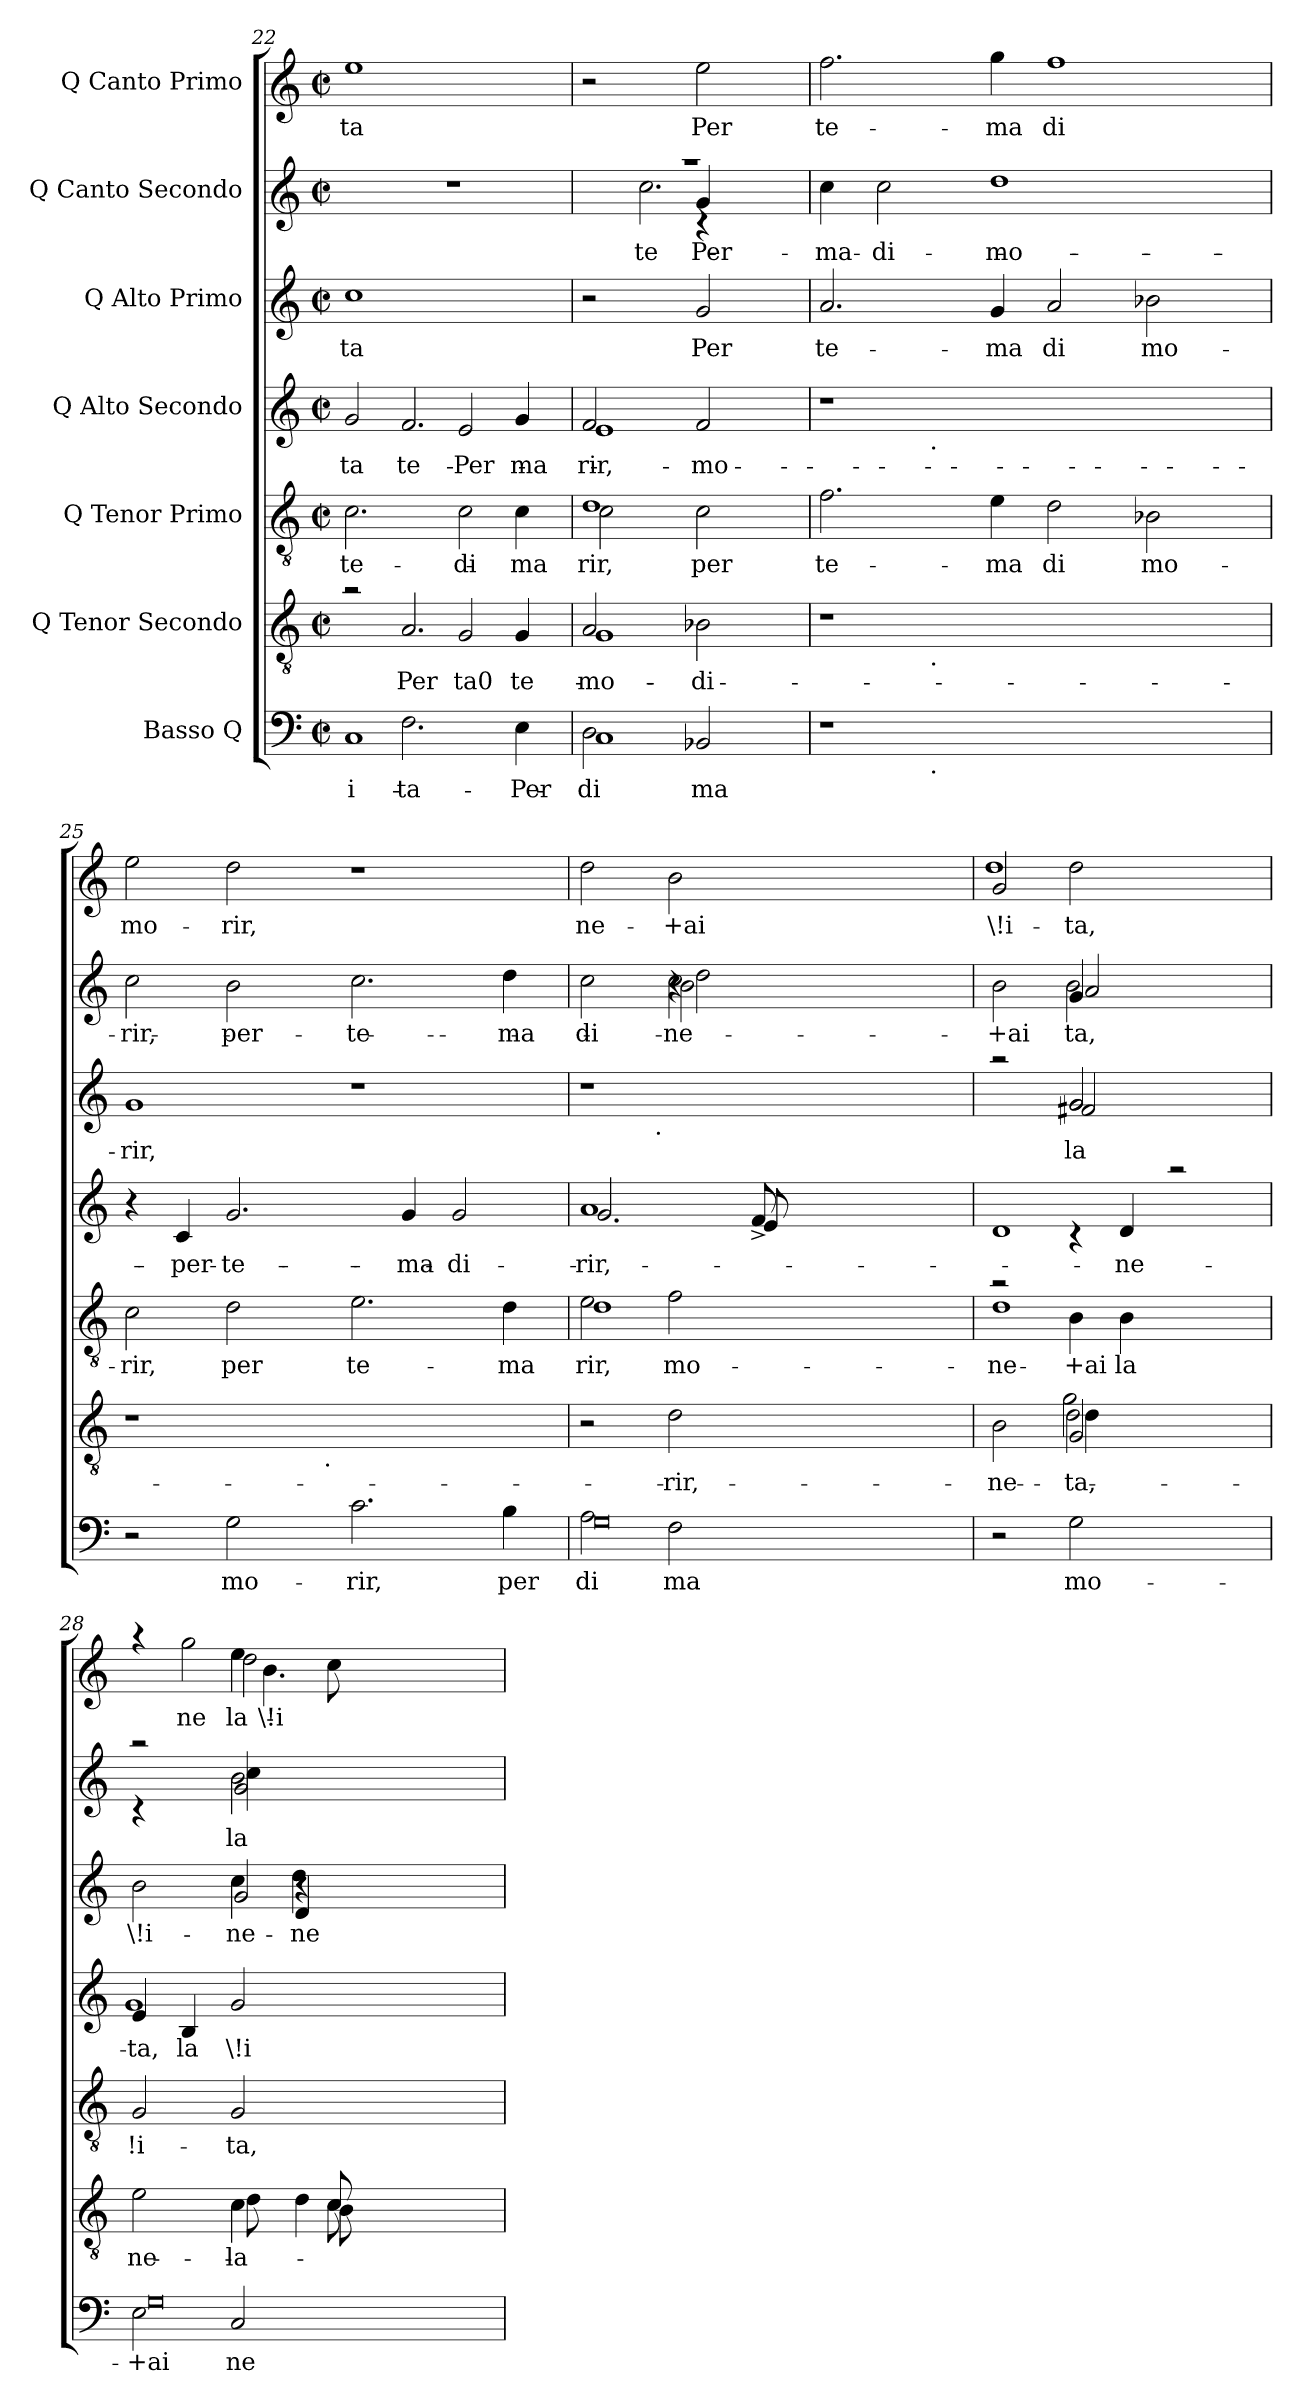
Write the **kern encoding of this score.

**kern	**text	**kern	**text	**kern	**text	**kern	**text	**kern	**text	**kern	**text	**kern	**text
*part7	*part7	*part6	*part6	*part5	*part5	*part4	*part4	*part3	*part3	*part2	*part2	*part1	*part1
*staff7	*staff7	*staff6	*staff6	*staff5	*staff5	*staff4	*staff4	*staff3	*staff3	*staff2	*staff2	*staff1	*staff1
*I"Basso Q	*	*I"Q Tenor Secondo	*	*I"Q Tenor Primo	*	*I"Q Alto Secondo	*	*I"Q Alto Primo	*	*I"Q Canto Secondo	*	*I"Q Canto Primo	*
*clefF4	*	*clefGv2	*	*clefGv2	*	*clefG2	*	*clefG2	*	*clefG2	*	*clefG2	*
*k[]	*	*k[]	*	*k[]	*	*k[]	*	*k[]	*	*k[]	*	*k[]	*
*C:	*	*C:	*	*C:	*	*C:	*	*C:	*	*C:	*	*C:	*
*M2/2	*	*M2/2	*	*M2/2	*	*M2/2	*	*M2/2	*	*M2/2	*	*M2/2	*
*met(c|)	*	*met(c|)	*	*met(c|)	*	*met(c|)	*	*met(c|)	*	*met(c|)	*	*met(c|)	*
=22	=22	=22	=22	=22	=22	=22	=22	=22	=22	=22	=22	=22	=22
!	!LO:LY:b	!	!	!	!LO:LY:b	!	!LO:LY:b	!	!LO:LY:b	!	!	!	!LO:LY:b
*^	*	*^	*	*^	*	*^	*	*	*	*	*	*	*
*	*^	*	*	*^	*	*	*	*	*	*^	*	*	*	*	*	*	*
1C	4ryy	2.ryy	-i-	2ra	4ryy	2.ryy	.	2.c\	2ryy	te-	2g/	4ryy	2.ryy	-ta	1cc	-ta	1r	.	1ee	-ta
!	!	!	!LO:LY:b	!	!	!	!LO:LY:b	!	!	!	!	!	!	!LO:LY:b	!	!	!	!	!	!
.	2.F\	.	-ta	.	2.A/	.	Per	.	.	.	.	2.f/	.	te-	.	.	.	.	.	.
!	!	!	!	!	!	!	!LO:LY:b	!	!	!LO:LY:b	!	!	!	!LO:LY:b	!	!	!	!	!	!
.	.	.	.	2G/	.	.	-ta0	.	2c\	di	2e/	.	.	Per	.	.	.	.	.	.
!	!	!	!LO:LY:b	!	!	!	!LO:LY:b	!	!	!LO:LY:b	!	!	!	!LO:LY:b	!	!	!	!	!	!
.	.	4E\	Per	.	.	4G/	te-	4c\	.	-ma	.	.	4g/	-ma	.	.	.	.	.	.
=23	=23	=23	=23	=23	=23	=23	=23	=23	=23	=23	=23	=23	=23	=23	=23	=23	=23	=23	=23	=23
!	!	!	!LO:LY:b	!	!	!	!	!	!	!	!	!	!	!	!	!	!	!	!	!
!	!	!	!LO:LY:b	!	!	!	!LO:LY:b	!	!	!	!	!	!	!	!	!	!	!	!	!
!	!	!	!	!	!	!	!LO:LY:b	!	!	!LO:LY:b	!	!	!	!	!	!	!	!	!	!
!	!	!	!	!	!	!	!	!	!	!LO:LY:b	!	!	!	!LO:LY:b	!	!	!	!	!	!
!	!	!	!	!	!	!	!	!	!	!	!	!	!	!LO:LY:b	!	!	!	!	!	!
*	*	*	*	*	*	*	*	*	*	*	*	*	*	*	*	*	*^	*	*	*
*	*	*	*	*	*	*	*	*	*	*	*	*	*	*	*	*	*	*^	*	*	*
*	*v	*v	*	*	*	*	*	*	*	*	*	*v	*v	*	*	*	*	*	*^	*	*	*
*	*	*	*	*v	*v	*	*	*	*	*	*	*	*	*	*	*	*	*	*	*	*
2D\	1C	di	2A/	1G	mo-	1d	2c\	-rir,	2f/	1e	-rir,	2r	.	1raa	2ryy	2ryy	4ryy	.	2r	.
!	!	!	!	!	!	!	!	!	!	!	!	!	!	!	!	!	!	!LO:LY:b	!	!
.	.	.	.	.	.	.	.	.	.	.	.	.	.	.	.	.	2.cc\	te-	.	.
!	!	!LO:LY:b	!	!	!LO:LY:b	!	!	!LO:LY:b	!	!	!LO:LY:b	!	!LO:LY:b	!	!	!	!	!LO:LY:b	!	!LO:LY:b
2BB-X/	.	-ma	2B-X\	.	di	.	2c\	per	2f/	.	mo-	2g/	Per	.	4rc	4g/	.	Per	2ee\	Per
.	.	.	.	.	.	.	.	.	.	.	.	.	.	.	4ryy	4ryy	.	.	.	.
*	*	*	*	*	*	*v	*v	*	*	*	*	*	*	*	*	*v	*v	*	*	*
=24	=24	=24	=24	=24	=24	=24	=24	=24	=24	=24	=24	=24	=24	=24	=24	=24	=24	=24
!	!	!	!	!	!	!	!LO:LY:b	!	!	!	!	!LO:LY:b	!	!	!	!LO:LY:b	!	!LO:LY:b
*	*	*	*	*	*	*	*	*	*	*	*	*	*v	*v	*v	*	*	*
1r	4...ryy	.	1r	4...ryy	.	2.f\	te-	1r	4...ryy	.	2.a/	te-	4cc\	-ma	2.ff\	te-
!	!	!	!	!	!	!	!	!	!	!	!	!	!	!LO:LY:b	!	!
.	.	.	.	.	.	.	.	.	.	.	.	.	2cc\	di	.	.
!	!	!	!	!	!	!	!	!	!LO:TX:b:t=.	!	!	!	!	!	!	!
!	!	!	!	!LO:TX:b:t=.	!	!	!	!	!	!	!	!	!	!	!	!
!	!LO:TX:b:t=.	!	!	!	!	!	!	!	!	!	!	!	!	!	!	!
.	1ryy	.	.	1ryy	.	.	.	.	1ryy	.	.	.	.	.	.	.
!	!	!	!	!	!	!	!LO:LY:b	!	!	!	!	!LO:LY:b	!	!LO:LY:b	!	!LO:LY:b
.	.	.	.	.	.	4e\	-ma	.	.	.	4g/	-ma	1dd	mo-	4gg\	-ma
!	!	!	!	!	!	!	!LO:LY:b	!	!	!	!	!LO:LY:b	!	!	!	!LO:LY:b
1ryy	.	.	1ryy	.	.	2d\	di	1ryy	.	.	2a/	di	.	.	1ff	di
.	2ryy	.	.	2ryy	.	.	.	.	2ryy	.	.	.	.	.	.	.
!	!	!	!	!	!	!	!LO:LY:b	!	!	!	!	!LO:LY:b	!	!	!	!
.	.	.	.	.	.	2B-X\	mo-	.	.	.	2b-X\	mo-	.	.	.	.
.	.	.	.	.	.	.	.	.	.	.	.	.	4ryy	.	.	.
.	32ryy	.	.	32ryy	.	.	.	.	32ryy	.	.	.	.	.	.	.
!!LO:PB:g=z
=25	=25	=25	=25	=25	=25	=25	=25	=25	=25	=25	=25	=25	=25	=25	=25	=25
!	!	!	!	!	!	!	!LO:LY:b	!	!	!	!	!LO:LY:b	!	!LO:LY:b	!	!LO:LY:b
*v	*v	*	*	*	*	*	*	*v	*v	*	*	*	*	*	*	*
2r	.	1r	2ryy	.	2c\	-rir,	4r	.	1g	-rir,	2cc\	-rir,	2ee\	mo-
!	!	!	!	!	!	!	!	!LO:LY:b	!	!	!	!	!	!
.	.	.	.	.	.	.	4c/	per	.	.	.	.	.	.
!	!LO:LY:b	!	!	!	!	!LO:LY:b	!	!LO:LY:b	!	!	!	!LO:LY:b	!	!LO:LY:b
2G\	mo-	.	4ryy	.	2d\	per	2.g/	te-	.	.	2b\	per	2dd\	-rir,
.	.	.	8ryy	.	.	.	.	.	.	.	.	.	.	.
.	.	.	32ryy	.	.	.	.	.	.	.	.	.	.	.
!	!	!	!LO:TX:b:t=.	!	!	!	!	!	!	!	!	!	!	!
.	.	.	1ryy	.	.	.	.	.	.	.	.	.	.	.
!	!LO:LY:b	!	!	!	!	!LO:LY:b	!	!	!	!	!	!LO:LY:b	!	!
2.c\	-rir,	1ryy	.	.	2.e\	te-	.	.	1r	.	2.cc\	te-	1r	.
!	!	!	!	!	!	!	!	!LO:LY:b	!	!	!	!	!	!
.	.	.	.	.	.	.	4g/	-ma	.	.	.	.	.	.
!	!	!	!	!	!	!	!	!LO:LY:b	!	!	!	!	!	!
.	.	.	.	.	.	.	2g/	di	.	.	.	.	.	.
!	!LO:LY:b	!	!	!	!	!LO:LY:b	!	!	!	!	!	!LO:LY:b	!	!
4B\	per	.	.	.	4d\	-ma	.	.	.	.	4dd\	-ma	.	.
.	.	.	16.ryy	.	.	.	.	.	.	.	.	.	.	.
=26	=26	=26	=26	=26	=26	=26	=26	=26	=26	=26	=26	=26	=26	=26
!	!LO:LY:b	!	!	!	!	!	!	!	!	!	!	!	!	!
*^	*	*	*	*	*	*	*	*	*	*	*	*	*	*
!	!	!LO:LY:b	!	!	!	!	!LO:LY:b	!	!	!	!	!	!	!	!
*	*	*	*	*	*	*^	*	*	*	*	*	*	*	*	*
!	!	!	!	!	!	!	!	!LO:LY:b	!	!LO:LY:b	!	!	!	!	!	!
*	*	*	*	*	*	*	*	*	*^	*	*	*	*	*	*	*
!	!	!	!	!	!	!	!	!	!	!	!LO:LY:b	!	!	!	!LO:LY:b	!	!LO:LY:b
*	*	*	*	*	*	*	*	*	*	*^	*	*^	*	*^	*	*	*
*	*	*	*	*	*	*	*	*	*	*	*	*	*	*	*	*	*^	*	*	*
*	*	*	*v	*v	*	*	*	*	*	*	*	*	*	*	*	*	*	*^	*	*	*
2A\	0G	di	2r	.	2e\	1d	-rir,	1a	2.g/	2..ryy	-rir,	1r	4...ryy	.	2cc\	2ryy	2ryy	2ryy	di	2dd\	ne-
!	!	!	!	!	!	!	!	!	!	!	!	!	!LO:TX:b:t=.	!	!	!	!	!	!	!	!
.	.	.	.	.	.	.	.	.	.	.	.	.	1ryy	.	.	.	.	.	.	.	.
!	!	!LO:LY:b	!	!LO:LY:b	!	!	!LO:LY:b	!	!	!	!	!	!	!	!	!	!	!	!LO:LY:b	!	!
!	!	!	!	!	!	!	!	!	!	!	!	!	!	!	!	!	!	!	!LO:LY:b	!	!
!	!	!	!	!	!	!	!	!	!	!	!	!	!	!	!	!	!	!	!LO:LY:b	!	!LO:LY:b
2F\	.	-ma	2d\	-rir,	2f\	.	mo-	.	.	.	.	.	.	.	2cc\	2b\	4r	2dd\	ne-	2b\	-+ai
.	.	.	.	.	.	.	.	.	8ryy	.	.	.	.	.	.	.	1ryy	.	.	.	.
.	.	.	.	.	.	.	.	.	8f^>/	8e/	.	.	.	.	.	.	.	.	.	.	.
1ryy	.	.	1ryy	.	1ryy	1ryy	.	1ryy	1ryy	1ryy	.	1ryy	.	.	1ryy	1ryy	.	1ryy	.	1ryy	.
.	.	.	.	.	.	.	.	.	.	.	.	.	2ryy	.	.	.	.	.	.	.	.
.	.	.	.	.	.	.	.	.	.	.	.	.	.	.	.	.	4ryy	.	.	.	.
.	.	.	.	.	.	.	.	.	.	.	.	.	32ryy	.	.	.	.	.	.	.	.
=27	=27	=27	=27	=27	=27	=27	=27	=27	=27	=27	=27	=27	=27	=27	=27	=27	=27	=27	=27	=27	=27
!	!	!	!	!LO:LY:b	!	!	!LO:LY:b	!	!	!	!	!	!	!	!	!	!	!	!LO:LY:b	!	!LO:LY:b
*	*	*	*^	*	*	*	*	*	*	*	*	*	*^	*	*	*	*	*	*	*^	*
*	*	*	*	*^	*	*	*	*	*	*	*	*	*	*	*	*	*	*	*	*	*	*	*	*
*	*	*	*	*	*^	*	*	*	*	*	*	*	*	*	*	*	*	*	*	*	*	*	*	*	*
!	!	!	!	!	!	!	!	!	!	!	!	!	!	!	!	!	!	!	!	!	!	!	!	!	!	!LO:LY:b
*v	*v	*	*	*	*	*	*	*	*	*	*	*v	*v	*	*	*	*	*	*	*	*v	*v	*	*	*	*
2r	.	2B\	2ryy	2ryy	2ryy	ne-	2ra	1d	ne-	1d	2ryy	.	2raa	2ryy	2ryy	.	2b\	2ryy	2ryy	-+ai	2g/	1dd	\!i-
!	!LO:LY:b	!	!	!	!	!LO:LY:b	!	!	!	!	!	!	!	!	!	!	!	!	!	!	!	!	!
!	!	!	!	!	!	!LO:LY:b	!	!	!	!	!	!	!	!	!	!	!	!	!	!	!	!	!
!	!	!	!	!	!	!LO:LY:b	!	!	!	!	!	!	!	!	!	!	!	!	!	!	!	!	!
!	!	!	!	!	!	!LO:LY:b	!	!	!LO:LY:b	!	!	!	!	!	!	!LO:LY:b	!	!	!	!	!	!	!
!	!	!	!	!	!	!	!	!	!	!	!	!	!	!	!	!LO:LY:b	!	!	!	!	!	!	!
!	!	!	!	!	!	!	!	!	!	!	!	!	!	!	!	!LO:LY:b	!	!	!	!LO:LY:b	!	!	!
!	!	!	!	!	!	!	!	!	!	!	!	!	!	!	!	!	!	!	!	!LO:LY:b	!	!	!
!	!	!	!	!	!	!	!	!	!	!	!	!	!	!	!	!	!	!	!	!LO:LY:b	!	!	!LO:LY:b
2G\	mo-	2G/	2d\	4d\	2g\	-ta,	4B\	.	+ai	.	4rc	.	2g/	2f#X/	2g/	la	4g/	2a/	2b\	-ta,	2dd\	.	ta,
!	!	!	!	!	!	!	!	!	!LO:LY:b	!	!	!LO:LY:b	!	!	!	!	!	!	!	!	!	!	!
.	.	.	.	2ryy	.	.	4B\	.	la	.	4d/	ne-	.	.	.	.	2ryy	.	.	.	.	.	.
2ryy	.	2ryy	2ryy	.	2ryy	.	2ryy	2ryy	.	2raa	2ryy	.	2ryy	2ryy	2ryy	.	.	2ryy	2ryy	.	2ryy	2ryy	.
.	.	.	.	4ryy	.	.	.	.	.	.	.	.	.	.	.	.	4ryy	.	.	.	.	.	.
*	*	*	*	*	*	*	*v	*v	*	*	*	*	*v	*v	*v	*	*	*	*	*	*v	*v	*
=28	=28	=28	=28	=28	=28	=28	=28	=28	=28	=28	=28	=28	=28	=28	=28	=28	=28	=28	=28
!	!LO:LY:b	!	!	!	!	!	!	!	!	!	!	!	!	!	!	!	!	!	!
*^	*	*	*	*	*	*	*	*	*	*	*	*	*	*	*	*	*	*	*
!	!	!LO:LY:b	!	!	!	!	!LO:LY:b	!	!LO:LY:b	!	!	!LO:LY:b	!	!	!	!	!	!	!	!
!	!	!	!	!	!	!	!	!	!	!	!	!LO:LY:b	!	!LO:LY:b	!	!	!	!	!	!
*	*	*	*	*	*	*	*	*	*	*	*	*	*^	*	*	*	*	*	*^	*
*	*	*	*	*	*	*	*	*	*	*	*	*	*	*^	*	*	*	*	*	*	*^	*
*	*	*	*	*	*	*	*	*	*	*	*	*	*	*	*^	*	*	*	*	*	*	*	*^	*
2E\	0G	-+ai	2e\	2ryy	2..ryy	2..ryy	ne-	2G/	-!i-	4e/	1g	-ta,	2b\	2ryy	2.ryy	2.ryy	\!i-	2raa	4rc	2ryy	.	4raa	2ryy	2ryy	2ryy	.
!	!	!	!	!	!	!	!	!	!	!	!	!LO:LY:b	!	!	!	!	!	!	!	!	!	!	!	!	!	!LO:LY:b
.	.	.	.	.	.	.	.	.	.	4B/	.	la	.	.	.	.	.	.	4ryy	.	.	2gg\	.	.	.	-ne-
!	!	!LO:LY:b	!	!	!	!	!LO:LY:b	!	!	!	!	!	!	!	!	!	!	!	!	!	!	!	!	!	!	!
!	!	!	!	!	!	!	!LO:LY:b	!	!LO:LY:b	!	!	!LO:LY:b	!	!	!	!	!LO:LY:b	!	!	!	!	!	!	!	!	!
!	!	!	!	!	!	!	!	!	!	!	!	!	!	!	!	!	!LO:LY:b	!	!	!	!LO:LY:b:rj	!	!	!	!	!
!	!	!	!	!	!	!	!	!	!	!	!	!	!	!	!	!	!	!	!	!	!LO:LY:b	!	!	!	!	!
!	!	!	!	!	!	!	!	!	!	!	!	!	!	!	!	!	!	!	!	!	!LO:LY:b	!	!	!	!	!LO:LY:b
!	!	!	!	!	!	!	!	!	!	!	!	!	!	!	!	!	!	!	!	!	!	!	!	!	!	!LO:LY:b
2C/	.	ne-	4c\	8d\	.	.	la	2G/	-ta,	2g/	.	\!i-	4cc\	2g/	.	.	ne-	2b\	4cc\	2g/	-la	.	4ee\	2dd\	8ryy	la
!	!	!	!	!	!	!	!	!	!	!	!	!	!	!	!	!	!	!	!	!	!	!	!	!	!	!LO:LY:b
.	.	.	.	4ryy	.	.	.	.	.	.	.	.	.	.	.	.	.	.	.	.	.	.	.	.	4.b\	\!i-
!	!	!	!	!	!	!	!	!	!	!	!	!	!	!	!	!	!LO:LY:b	!	!	!	!	!	!	!	!	!
!	!	!	!	!	!	!	!	!	!	!	!	!	!	!	!	!	!LO:LY:b	!	!	!	!	!	!	!	!	!
.	.	.	4d\	.	.	.	.	.	.	.	.	.	4d/	.	4r	4dd\	-ne-	.	1ryy	.	.	8ryy	1ryy	.	.	.
.	.	.	.	8c/	8B\	8c\	.	.	.	.	.	.	.	.	.	.	.	.	.	.	.	8cc\	.	.	.	.
1ryy	.	.	1ryy	1ryy	1ryy	1ryy	.	1ryy	.	1ryy	1ryy	.	1ryy	1ryy	1ryy	1ryy	.	1ryy	.	1ryy	.	1ryy	.	1ryy	1ryy	.
.	.	.	.	.	.	.	.	.	.	.	.	.	.	.	.	.	.	.	4ryy	.	.	.	4ryy	.	.	.
*v	*v	*	*	*	*	*	*	*	*	*v	*v	*	*v	*v	*v	*v	*	*v	*v	*v	*	*v	*v	*v	*v	*
*	*	*v	*v	*v	*v	*	*	*	*	*	*	*	*	*	*	*
=	=	=	=	=	=	=	=	=	=	=	=	=	=
*-	*-	*-	*-	*-	*-	*-	*-	*-	*-	*-	*-	*-	*-
